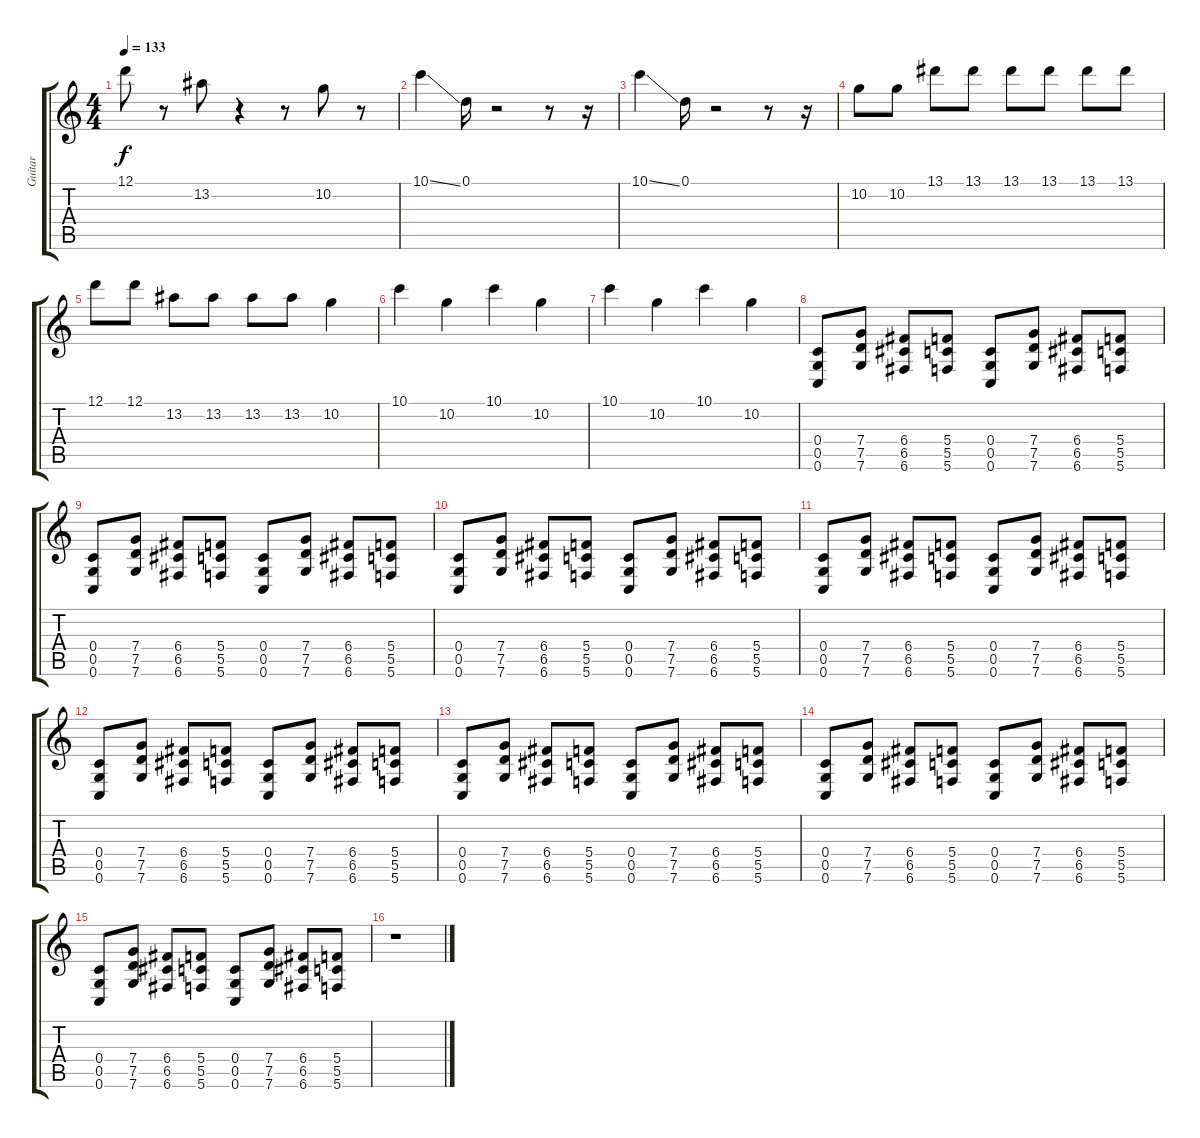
\track ("Guitar" "Guitar") {instrument distortionguitar}
\staff {score tabs}
\tuning (D4 A3 F3 C3 G2 C2) {hide}
\ts (4 4)
\tempo 133
\clef g2
\ks c
12.1.8{dy f} r.8 13.2.8 r.4 r.8 10.2.8 r.8 |
10.1{ss}.4 0.1.16 r.2 r.8 r.16 |
10.1{ss}.4 0.1.16 r.2 r.8 r.16 |
10.2.8 10.2.8 13.1.8 13.1.8 13.1.8 13.1.8 13.1.8 13.1.8 |
12.1.8 12.1.8 13.2.8 13.2.8 13.2.8 13.2.8 10.2.4 |
10.1.4 10.2.4 10.1.4 10.2.4 |
10.1.4 10.2.4 10.1.4 10.2.4 |
(0.4 0.5 0.6).8 (7.4 7.5 7.6).8 (6.4 6.5 6.6).8 (5.4 5.5 5.6).8 (0.4 0.5 0.6).8 (7.4 7.5 7.6).8 (6.4 6.5 6.6).8 (5.4 5.5 5.6).8 |
(0.4 0.5 0.6).8 (7.4 7.5 7.6).8 (6.4 6.5 6.6).8 (5.4 5.5 5.6).8 (0.4 0.5 0.6).8 (7.4 7.5 7.6).8 (6.4 6.5 6.6).8 (5.4 5.5 5.6).8 |
(0.4 0.5 0.6).8 (7.4 7.5 7.6).8 (6.4 6.5 6.6).8 (5.4 5.5 5.6).8 (0.4 0.5 0.6).8 (7.4 7.5 7.6).8 (6.4 6.5 6.6).8 (5.4 5.5 5.6).8 |
(0.4 0.5 0.6).8 (7.4 7.5 7.6).8 (6.4 6.5 6.6).8 (5.4 5.5 5.6).8 (0.4 0.5 0.6).8 (7.4 7.5 7.6).8 (6.4 6.5 6.6).8 (5.4 5.5 5.6).8 |
(0.4 0.5 0.6).8 (7.4 7.5 7.6).8 (6.4 6.5 6.6).8 (5.4 5.5 5.6).8 (0.4 0.5 0.6).8 (7.4 7.5 7.6).8 (6.4 6.5 6.6).8 (5.4 5.5 5.6).8 |
(0.4 0.5 0.6).8 (7.4 7.5 7.6).8 (6.4 6.5 6.6).8 (5.4 5.5 5.6).8 (0.4 0.5 0.6).8 (7.4 7.5 7.6).8 (6.4 6.5 6.6).8 (5.4 5.5 5.6).8 |
(0.4 0.5 0.6).8 (7.4 7.5 7.6).8 (6.4 6.5 6.6).8 (5.4 5.5 5.6).8 (0.4 0.5 0.6).8 (7.4 7.5 7.6).8 (6.4 6.5 6.6).8 (5.4 5.5 5.6).8 |
(0.4 0.5 0.6).8 (7.4 7.5 7.6).8 (6.4 6.5 6.6).8 (5.4 5.5 5.6).8 (0.4 0.5 0.6).8 (7.4 7.5 7.6).8 (6.4 6.5 6.6).8 (5.4 5.5 5.6).8 |
r.1
